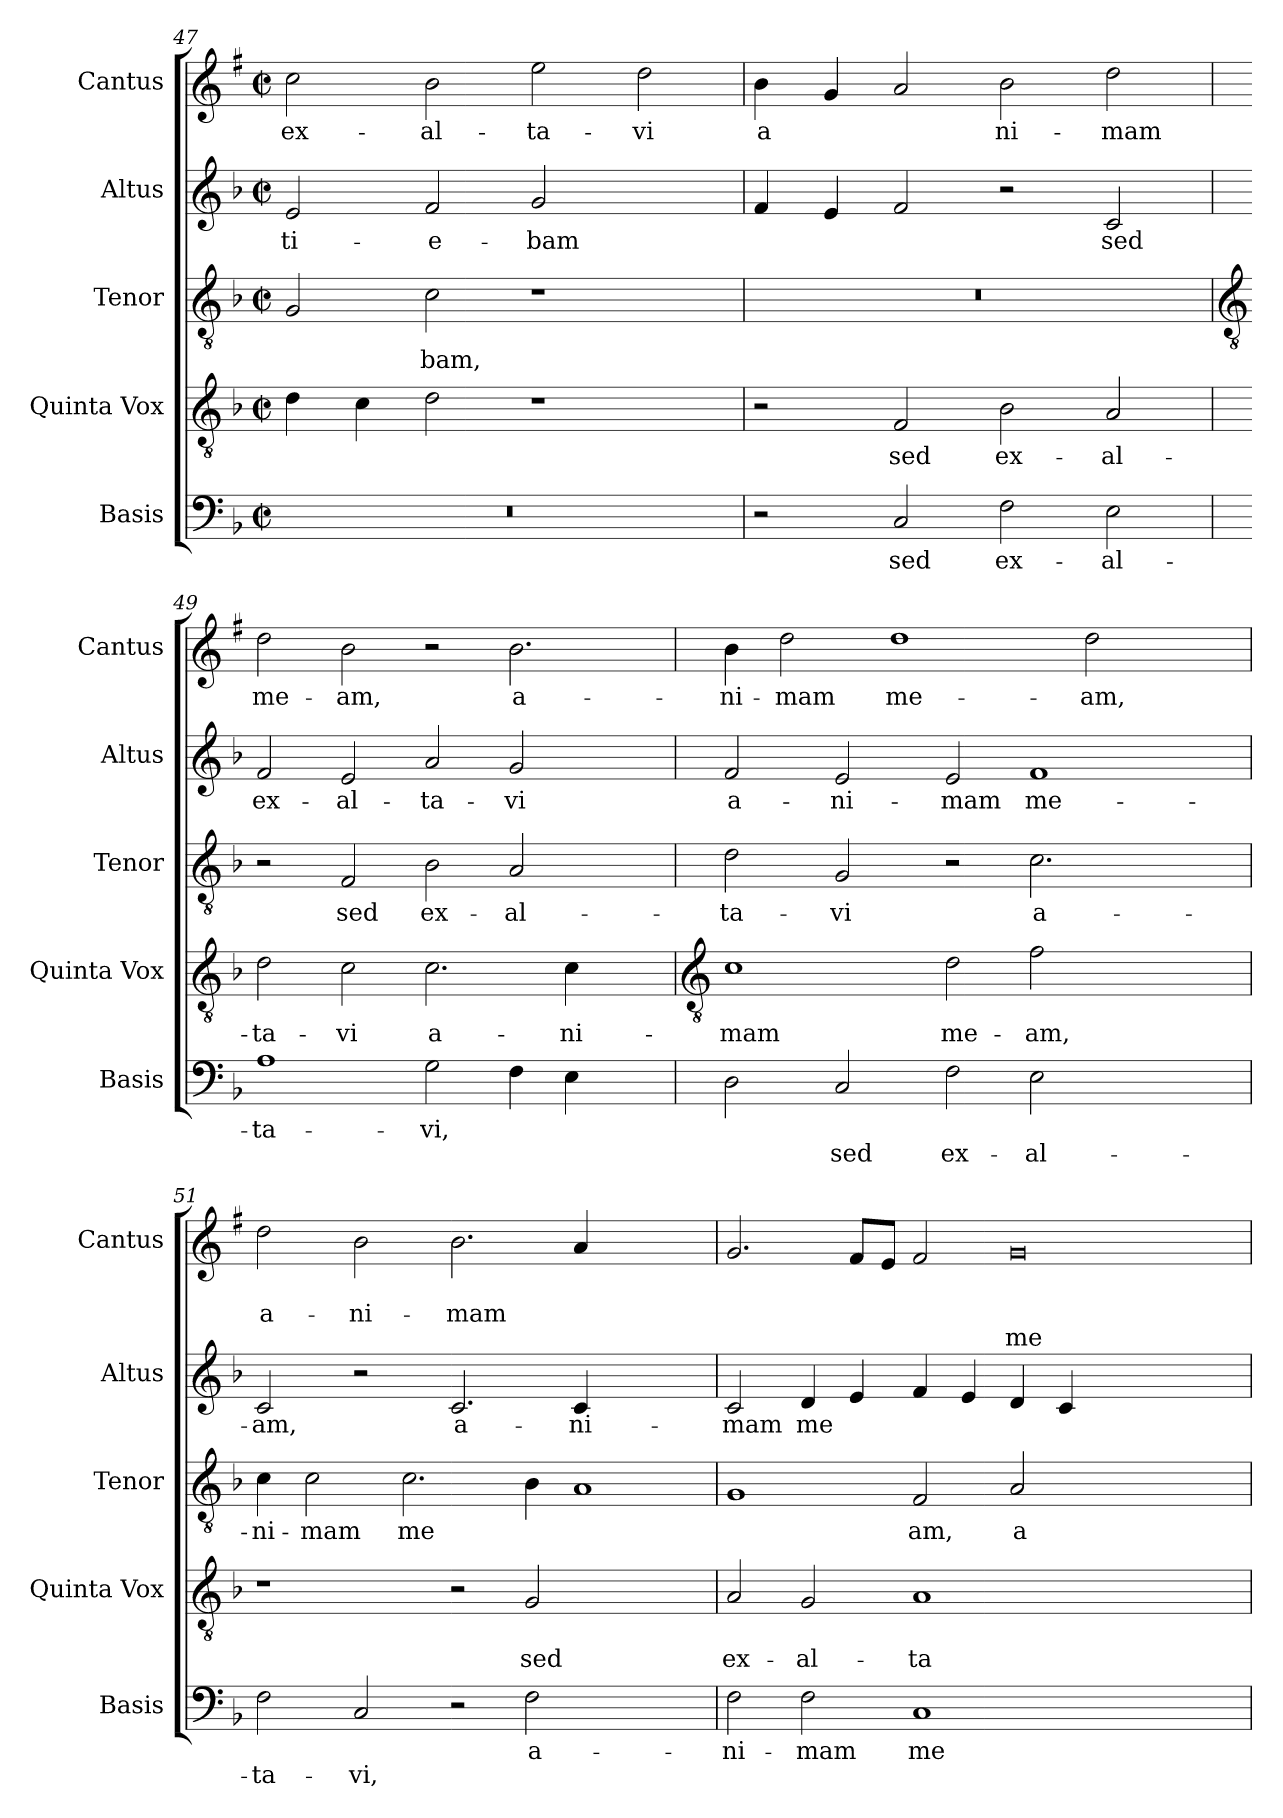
**kern	**text	**text	**kern	**text	**text	**kern	**text	**kern	**text	**kern	**text	**text	**text
*part5	*part5	*part5	*part4	*part4	*part4	*part3	*part3	*part2	*part2	*part1	*part1	*part1	*part1
*staff5	*staff5	*staff5	*staff4	*staff4	*staff4	*staff3	*staff3	*staff2	*staff2	*staff1	*staff1	*staff1	*staff1
*I"Basis	*	*	*I"Quinta Vox	*	*	*I"Tenor	*	*I"Altus	*	*I"Cantus	*	*	*
*I'Basis	*	*	*I'Quinta Vox	*	*	*I'Tenor	*	*I'Altus	*	*I'Cantus	*	*	*
*clefF4	*	*	*clefGv2	*	*	*clefGv2	*	*clefG2	*	*clefG2	*	*	*
*	*	*	*	*	*	*	*	*	*	*ITrd1c2	*	*	*
*k[b-]	*	*	*k[b-]	*	*	*k[b-]	*	*k[b-]	*	*k[b-]	*	*	*
*F:	*	*	*F:	*	*	*F:	*	*F:	*	*F:	*	*	*
*M4/2	*	*	*M4/2	*	*	*M4/2	*	*M4/2	*	*M4/2	*	*	*
*met(c|)	*	*	*met(c|)	*	*	*met(c|)	*	*met(c|)	*	*met(c|)	*	*	*
=47A	=47A	=47A	=47A	=47A	=47A	=47A	=47A	=47A	=47A	=47A	=47A	=47A	=47A
!	!	!	!	!	!	!	!	!	!LO:LY:b	!	!LO:LY:b	!	!
0r	.	.	4d	.	.	2G	.	2e	-ti-	2b-	ex-	.	.
.	.	.	4c	.	.	.	.	.	.	.	.	.	.
!	!	!	!	!	!	!	!LO:LY:b	!	!LO:LY:b	!	!LO:LY:b	!	!
.	.	.	2d	.	.	2c	bam,	2f	-e-	2a	-al-	.	.
!	!	!	!	!	!	!	!	!	!LO:LY:b	!	!LO:LY:b	!	!
.	.	.	1r	.	.	1r	.	2g	-bam	2dd	-ta-	.	.
!	!	!	!	!	!	!	!	!	!	!	!LO:LY:b	!	!
.	.	.	.	.	.	.	.	2ryy	.	2cc	-vi	.	.
!!LO:LB:g=z
=48A	=48A	=48A	=48A	=48A	=48A	=48A	=48A	=48A	=48A	=48A	=48A	=48A	=48A
!	!	!	!	!	!	!	!	!	!	!	!LO:LY:b	!	!
2r	.	.	2r	.	.	0r	.	4f	.	4a	a	.	.
.	.	.	.	.	.	.	.	4e	.	4f	.	.	.
!	!LO:LY:b	!	!	!LO:LY:b	!	!	!	!	!	!	!	!	!
2C	sed	.	2F	sed	.	.	.	2f	.	2g	.	.	.
!	!LO:LY:b	!	!	!LO:LY:b	!	!	!	!	!	!	!LO:LY:b	!	!
2F	ex-	.	2B-	ex-	.	.	.	2r	.	2a	ni-	.	.
!	!LO:LY:b	!	!	!LO:LY:b	!	!	!	!	!LO:LY:b	!	!LO:LY:b	!	!
2E	-al-	.	2A	-al-	.	.	.	2c	sed	2cc	-mam	.	.
!!LO:LB:g=z
=49	=49	=49	=49	=49	=49	=49	=49	=49	=49	=49	=49	=49	=49
*	*	*	*	*	*	*clefGv2	*	*	*	*	*	*	*
!	!LO:LY:b	!	!	!LO:LY:b	!	!	!	!	!LO:LY:b	!	!LO:LY:b	!	!
1A	-ta-	.	2d	-ta-	.	2r	.	2f	ex-	2cc	me-	.	.
!	!	!	!	!LO:LY:b	!	!	!LO:LY:b	!	!LO:LY:b	!	!LO:LY:b	!	!
.	.	.	2c	-vi	.	2F	sed	2e	-al-	2a	-am,	.	.
!	!LO:LY:b	!	!	!LO:LY:b	!	!	!LO:LY:b	!	!LO:LY:b	!	!	!	!
2G	-vi,	.	2.c	a-	.	2B-	ex-	2a	-ta-	2r	.	.	.
!	!	!	!	!	!	!	!LO:LY:b	!	!LO:LY:b	!	!LO:LY:b	!	!
4F	.	.	.	.	.	2A	-al-	2g	-vi	2.a	a-	.	.
!	!	!	!	!LO:LY:b	!	!	!	!	!	!	!	!	!
4E	.	.	4c	-ni-	.	.	.	.	.	.	.	.	.
4ryy	.	.	4ryy	.	.	4ryy	.	4ryy	.	.	.	.	.
!!LO:LB:g=z
=50	=50	=50	=50	=50	=50	=50	=50	=50	=50	=50	=50	=50	=50
*	*	*	*clefGv2	*	*	*	*	*	*	*	*	*	*
!	!	!	!	!LO:LY:b	!	!	!LO:LY:b	!	!LO:LY:b	!	!LO:LY:b	!	!
2D	.	.	1c	-mam	.	2d	-ta-	2f	a-	4a	-ni-	.	.
!	!	!	!	!	!	!	!	!	!	!	!LO:LY:b	!	!
.	.	.	.	.	.	.	.	.	.	2cc	-mam	.	.
!	!	!LO:LY:b	!	!	!	!	!LO:LY:b	!	!LO:LY:b	!	!	!	!
2C	.	sed	.	.	.	2G	-vi	2e	-ni-	.	.	.	.
!	!	!	!	!	!	!	!	!	!	!	!LO:LY:b	!	!
.	.	.	.	.	.	.	.	.	.	1cc	me-	.	.
!	!	!LO:LY:b	!	!LO:LY:b	!	!	!	!	!LO:LY:b	!	!	!	!
2F	.	ex-	2d	me-	.	2r	.	2e	-mam	.	.	.	.
!	!	!LO:LY:b	!	!LO:LY:b	!	!	!LO:LY:b	!	!LO:LY:b	!	!	!	!
2E	.	-al-	2f	-am,	.	2.c	a-	1f	me-	.	.	.	.
!	!	!	!	!	!	!	!	!	!	!	!LO:LY:b	!	!
.	.	.	.	.	.	.	.	.	.	2cc	-am,	.	.
2ryy	.	.	2ryy	.	.	.	.	.	.	.	.	.	.
.	.	.	.	.	.	4ryy	.	.	.	4ryy	.	.	.
=51	=51	=51	=51	=51	=51	=51	=51	=51	=51	=51	=51	=51	=51
!	!	!LO:LY:b	!	!	!	!	!LO:LY:b	!	!LO:LY:b	!	!	!LO:LY:b	!
2F	.	-ta-	1r	.	.	4c	-ni-	2c	-am,	2cc	.	a-	.
!	!	!	!	!	!	!	!LO:LY:b	!	!	!	!	!	!
.	.	.	.	.	.	2c	-mam	.	.	.	.	.	.
!	!	!LO:LY:b	!	!	!	!	!	!	!	!	!	!LO:LY:b	!
2C	.	-vi,	.	.	.	.	.	2r	.	2a	.	-ni-	.
!	!	!	!	!	!	!	!LO:LY:b	!	!	!	!	!	!
.	.	.	.	.	.	2.c	me	.	.	.	.	.	.
!	!	!	!	!	!	!	!	!	!LO:LY:b	!	!	!LO:LY:b	!
2r	.	.	2r	.	.	.	.	2.c	a-	2.a	.	-mam	.
!	!LO:LY:b	!	!	!	!LO:LY:b	!	!	!	!	!	!	!	!
2F	a-	.	2G	.	sed	4B-	.	.	.	.	.	.	.
!	!	!	!	!	!	!	!	!	!LO:LY:b	!	!	!	!
.	.	.	.	.	.	1A	.	4c	-ni-	4g	.	.	.
2.ryy	.	.	2.ryy	.	.	.	.	2.ryy	.	2.ryy	.	.	.
=52	=52	=52	=52	=52	=52	=52	=52	=52	=52	=52	=52	=52	=52
!	!LO:LY:b	!	!	!	!LO:LY:b	!	!	!	!LO:LY:b	!	!	!	!
2F	-ni-	.	2A	.	ex-	1G	.	2c	-mam	2.f	.	.	.
!	!LO:LY:b	!	!	!	!LO:LY:b	!	!	!	!LO:LY:b	!	!	!	!
2F	-mam	.	2G	.	-al-	.	.	4d	me	.	.	.	.
.	.	.	.	.	.	.	.	4e	.	8eL	.	.	.
.	.	.	.	.	.	.	.	.	.	8dJ	.	.	.
!	!LO:LY:b	!	!	!	!LO:LY:b	!	!LO:LY:b	!	!	!	!	!	!
1C	me	.	1A	.	-ta-	2F	am,	4f	.	2e	.	.	.
.	.	.	.	.	.	.	.	4e	.	.	.	.	.
!	!	!	!	!	!	!	!LO:LY:b	!	!	!	!	!	!LO:LY:b
.	.	.	.	.	.	2A	a-	4d	.	0f	.	.	me
.	.	.	.	.	.	.	.	4c	.	.	.	.	.
1.ryy	.	.	1.ryy	.	.	1.ryy	.	1.ryy	.	.	.	.	.
=	=	=	=	=	=	=	=	=	=	=	=	=	=
*-	*-	*-	*-	*-	*-	*-	*-	*-	*-	*-	*-	*-	*-
